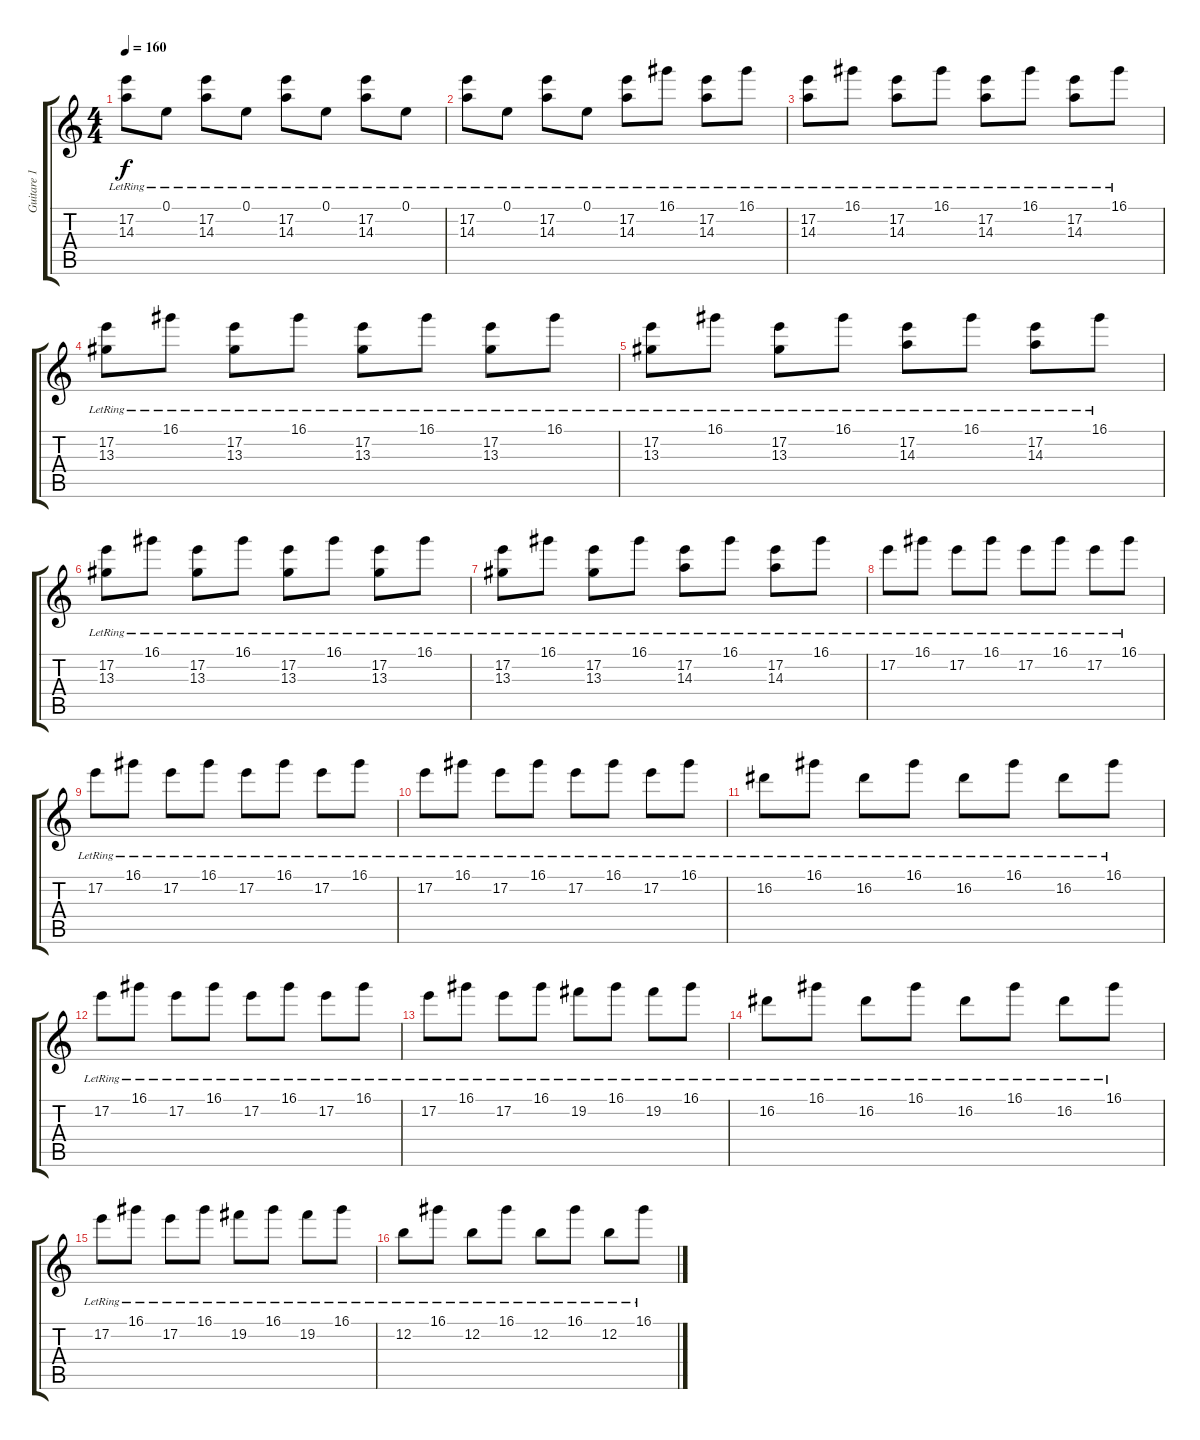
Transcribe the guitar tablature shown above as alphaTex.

\track ("Guitare 1" "Guitare 1") {instrument electricguitarclean}
\staff {score tabs}
\tuning (E4 B3 G3 D3 A2 E2) {hide}
\ts (4 4)
\tempo 160
\clef g2
\ks c
(17.2{lr} 14.3{lr}).8{dy f} 0.1{lr}.8 (17.2{lr} 14.3{lr}).8 0.1{lr}.8 (17.2{lr} 14.3{lr}).8 0.1{lr}.8 (17.2{lr} 14.3{lr}).8 0.1{lr}.8 |
(17.2{lr} 14.3{lr}).8 0.1{lr}.8 (17.2{lr} 14.3{lr}).8 0.1{lr}.8 (17.2{lr} 14.3{lr}).8 16.1{lr}.8 (17.2{lr} 14.3{lr}).8 16.1{lr}.8 |
(17.2{lr} 14.3{lr}).8 16.1{lr}.8 (17.2{lr} 14.3{lr}).8 16.1{lr}.8 (17.2{lr} 14.3{lr}).8 16.1{lr}.8 (17.2{lr} 14.3{lr}).8 16.1{lr}.8 |
(17.2{lr} 13.3).8 16.1{lr}.8 (17.2{lr} 13.3).8 16.1{lr}.8 (17.2{lr} 13.3).8 16.1{lr}.8 (17.2{lr} 13.3).8 16.1{lr}.8 |
(17.2{lr} 13.3).8 16.1{lr}.8 (17.2{lr} 13.3).8 16.1{lr}.8 (17.2{lr} 14.3).8 16.1{lr}.8 (17.2{lr} 14.3).8 16.1{lr}.8 |
(17.2{lr} 13.3).8 16.1{lr}.8 (17.2{lr} 13.3).8 16.1{lr}.8 (17.2{lr} 13.3).8 16.1{lr}.8 (17.2{lr} 13.3).8 16.1{lr}.8 |
(17.2{lr} 13.3).8 16.1{lr}.8 (17.2{lr} 13.3).8 16.1{lr}.8 (17.2{lr} 14.3).8 16.1{lr}.8 (17.2{lr} 14.3).8 16.1{lr}.8 |
17.2{lr}.8 16.1{lr}.8 17.2{lr}.8 16.1{lr}.8 17.2{lr}.8 16.1{lr}.8 17.2{lr}.8 16.1{lr}.8 |
17.2{lr}.8 16.1{lr}.8 17.2{lr}.8 16.1{lr}.8 17.2{lr}.8 16.1{lr}.8 17.2{lr}.8 16.1{lr}.8 |
17.2{lr}.8 16.1{lr}.8 17.2{lr}.8 16.1{lr}.8 17.2{lr}.8 16.1{lr}.8 17.2{lr}.8 16.1{lr}.8 |
16.2{lr}.8 16.1{lr}.8 16.2{lr}.8 16.1{lr}.8 16.2{lr}.8 16.1{lr}.8 16.2{lr}.8 16.1{lr}.8 |
17.2{lr}.8 16.1{lr}.8 17.2{lr}.8 16.1{lr}.8 17.2{lr}.8 16.1{lr}.8 17.2{lr}.8 16.1{lr}.8 |
17.2{lr}.8 16.1{lr}.8 17.2{lr}.8 16.1{lr}.8 19.2{lr}.8 16.1{lr}.8 19.2{lr}.8 16.1{lr}.8 |
16.2{lr}.8 16.1{lr}.8 16.2{lr}.8 16.1{lr}.8 16.2{lr}.8 16.1{lr}.8 16.2{lr}.8 16.1{lr}.8 |
17.2{lr}.8 16.1{lr}.8 17.2{lr}.8 16.1{lr}.8 19.2{lr}.8 16.1{lr}.8 19.2{lr}.8 16.1{lr}.8 |
12.2{lr}.8 16.1{lr}.8 12.2{lr}.8 16.1{lr}.8 12.2{lr}.8 16.1{lr}.8 12.2{lr}.8 16.1{lr}.8
